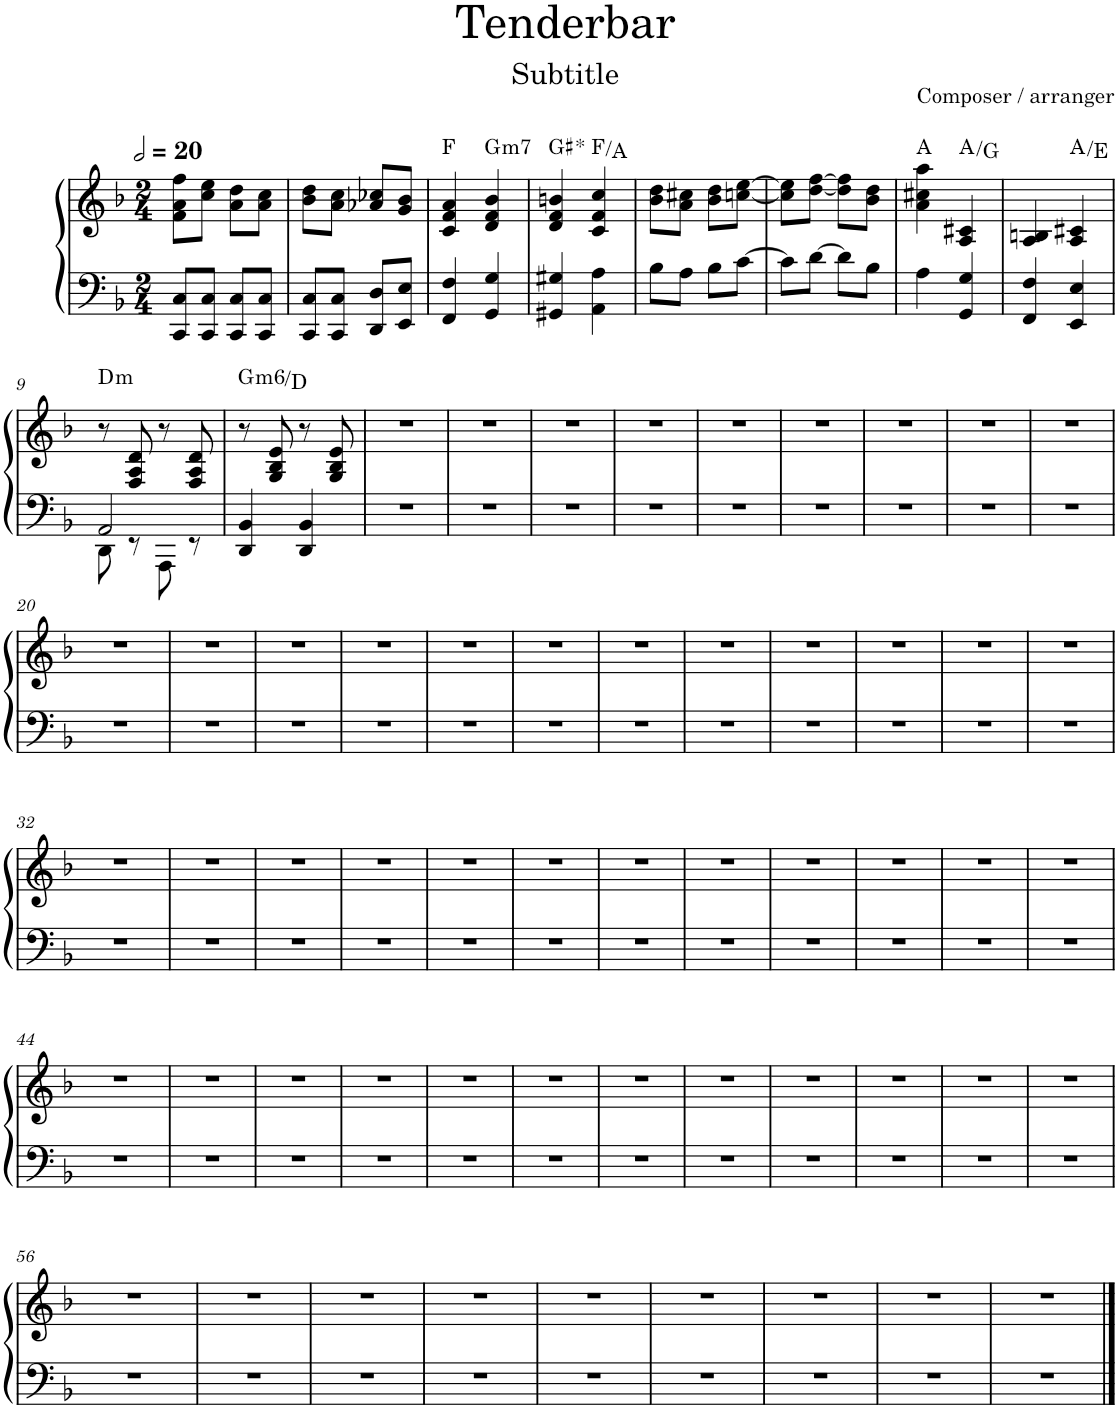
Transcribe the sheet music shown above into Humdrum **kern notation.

**kern	**kern	**harte
*part1	*part1	*part1
*staff2	*staff1	*
*I"Piano	*	*
*I'Pno.	*	*
*clefF4	*clefG2	*
*k[b-]	*k[b-]	*
*M2/4	*M2/4	*
*MM40	*MM40	*
=1	=1	=1
8CC/ 8C/L	8f\ 8a\ 8ff\L	.
8CC/ 8C/J	8cc\ 8ee\J	.
8CC/ 8C/L	8a\ 8dd\L	.
8CC/ 8C/J	8a\ 8cc\J	.
=2	=2	=2
8CC/ 8C/L	8b-\ 8dd\L	.
8CC/ 8C/J	8a\ 8cc\J	.
8DD/ 8D/L	8a-X/ 8cc-X/L	.
8EE/ 8E/J	8g/ 8b-/J	.
=3	=3	=3
4FF/ 4F/	4c/ 4f/ 4a/	F:maj
!	!	!LO:H:kt=m7
4GG/ 4G/	4d/ 4f/ 4b-/	G:min7
=4	=4	=4
!	!	!LO:H:kt=*
4GG#X/ 4G#X/	4d/ 4f/ 4bn/	.
4AA\ 4A\	4c/ 4f/ 4cc/	F:maj/3
=5	=5	=5
8B-\L	8b-\ 8dd\L	.
8A\J	8a\ 8cc#X\J	.
8B-\L	8b-\ 8dd\L	.
[8c\J	[8ccn\ [8ee\J	.
=6	=6	=6
8c\L]	8cc\] 8ee\]L	.
[8d\J	[8dd\ [8ff\J	.
8d\L]	8dd\] 8ff\]L	.
8B-\J	8b-\ 8dd\J	.
=7	=7	=7
4A\	4a\ 4cc#X\ 4aa\	A:maj
4GG/ 4G/	4A/ 4c#X/	A:maj/b7
=8	=8	=8
4FF/ 4F/	4A/ 4Bn/	.
4EE/ 4E/	4A/ 4c#X/	A:maj/5
!!LO:LB:g=z
=9	=9	=9
*^	*	*
!	!	!	!LO:H:kt=m
2AA/	8DD\	8r	D:min
.	8r	8F/ 8A/ 8d/	.
.	8AAA\	8r	.
.	8r	8F/ 8A/ 8d/	.
=10	=10	=10	=10
!	!	!	!LO:H:kt=m6
*v	*v	*	*
4DD/ 4BB-/	8r	G:min6/5
.	8G/ 8B-/ 8e/	.
4DD/ 4BB-/	8r	.
.	8G/ 8B-/ 8e/	.
=11	=11	=11
2r	2r	.
=12	=12	=12
2r	2r	.
=13	=13	=13
2r	2r	.
=14	=14	=14
2r	2r	.
=15	=15	=15
2r	2r	.
=16	=16	=16
2r	2r	.
=17	=17	=17
2r	2r	.
=18	=18	=18
2r	2r	.
=19	=19	=19
2r	2r	.
!!LO:LB:g=z
=20	=20	=20
2r	2r	.
=21	=21	=21
2r	2r	.
=22	=22	=22
2r	2r	.
=23	=23	=23
2r	2r	.
=24	=24	=24
2r	2r	.
=25	=25	=25
2r	2r	.
=26	=26	=26
2r	2r	.
=27	=27	=27
2r	2r	.
=28	=28	=28
2r	2r	.
=29	=29	=29
2r	2r	.
=30	=30	=30
2r	2r	.
=31	=31	=31
2r	2r	.
!!LO:LB:g=z
=32	=32	=32
2r	2r	.
=33	=33	=33
2r	2r	.
=34	=34	=34
2r	2r	.
=35	=35	=35
2r	2r	.
=36	=36	=36
2r	2r	.
=37	=37	=37
2r	2r	.
=38	=38	=38
2r	2r	.
=39	=39	=39
2r	2r	.
=40	=40	=40
2r	2r	.
=41	=41	=41
2r	2r	.
=42	=42	=42
2r	2r	.
=43	=43	=43
2r	2r	.
!!LO:LB:g=z
=44	=44	=44
2r	2r	.
=45	=45	=45
2r	2r	.
=46	=46	=46
2r	2r	.
=47	=47	=47
2r	2r	.
=48	=48	=48
2r	2r	.
=49	=49	=49
2r	2r	.
=50	=50	=50
2r	2r	.
=51	=51	=51
2r	2r	.
=52	=52	=52
2r	2r	.
=53	=53	=53
2r	2r	.
=54	=54	=54
2r	2r	.
=55	=55	=55
2r	2r	.
!!LO:LB:g=z
=56	=56	=56
2r	2r	.
=57	=57	=57
2r	2r	.
=58	=58	=58
2r	2r	.
=59	=59	=59
2r	2r	.
=60	=60	=60
2r	2r	.
=61	=61	=61
2r	2r	.
=62	=62	=62
2r	2r	.
=63	=63	=63
2r	2r	.
=64	=64	=64
2r	2r	.
==	==	==
*-	*-	*-
